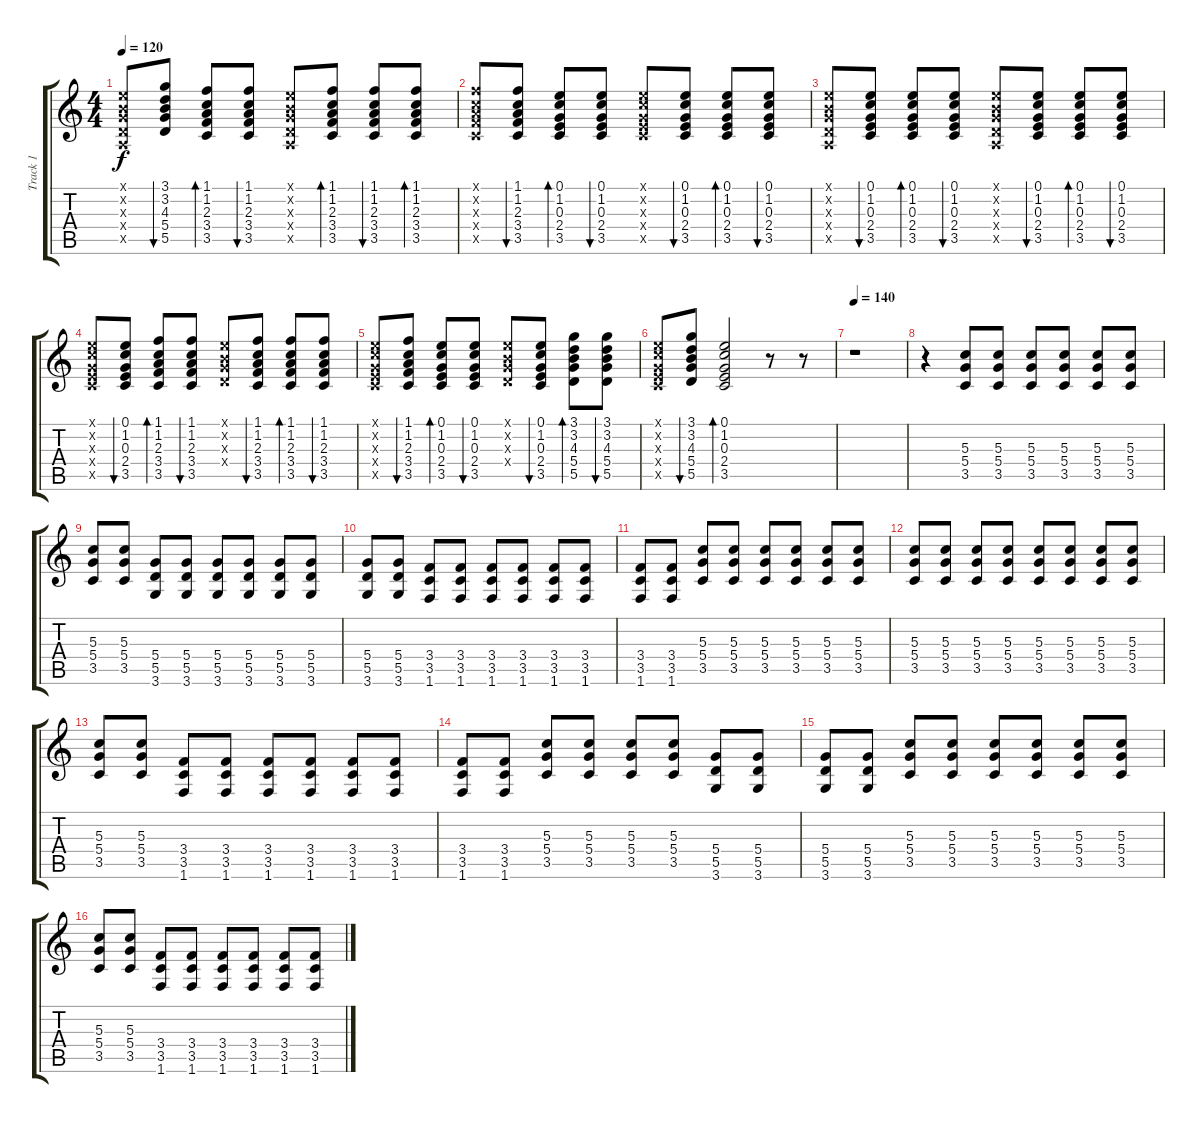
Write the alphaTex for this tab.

\track ("Track 1" "Track 1") {instrument acousticguitarnylon}
\staff {score tabs}
\tuning (E4 B3 G3 D3 A2 E2) {hide}
\ts (4 4)
\tempo 120
\clef g2
\ks c
(0.1{x} 0.2{x} 0.3{x} 0.4{x} 0.5{x}).8{dy f} (3.1 3.2 4.3 5.4 5.5).8{bu 60} (1.1 1.2 2.3 3.4 3.5).8{bd 60} (1.1 1.2 2.3 3.4 3.5).8{bu 60} (0.1{x} 0.2{x} 0.3{x} 0.4{x} 0.5{x}).8 (1.1 1.2 2.3 3.4 3.5).8{bd 60} (1.1 1.2 2.3 3.4 3.5).8{bu 60} (1.1 1.2 2.3 3.4 3.5).8{bd 60} |
(1.1{x} 1.2{x} 2.3{x} 3.4{x} 3.5{x}).8 (1.1 1.2 2.3 3.4 3.5).8{bu 60} (0.1 1.2 0.3 2.4 3.5).8{bd 60} (0.1 1.2 0.3 2.4 3.5).8{bu 60} (0.1{x} 1.2{x} 0.3{x} 2.4{x} 3.5{x}).8 (0.1 1.2 0.3 2.4 3.5).8{bu 60} (0.1 1.2 0.3 2.4 3.5).8{bd 60} (0.1 1.2 0.3 2.4 3.5).8{bu 60} |
(0.1{x} 0.2{x} 0.3{x} 0.4{x} 0.5{x}).8 (0.1 1.2 0.3 2.4 3.5).8{bu 60} (0.1 1.2 0.3 2.4 3.5).8{bd 60} (0.1 1.2 0.3 2.4 3.5).8{bu 60} (0.1{x} 0.2{x} 0.3{x} 0.4{x} 0.5{x}).8 (0.1 1.2 0.3 2.4 3.5).8{bu 60} (0.1 1.2 0.3 2.4 3.5).8{bd 60} (0.1 1.2 0.3 2.4 3.5).8{bu 60} |
(0.1{x} 1.2{x} 0.3{x} 2.4{x} 3.5{x}).8 (0.1 1.2 0.3 2.4 3.5).8{bu 60} (1.1 1.2 2.3 3.4 3.5).8{bd 60} (1.1 1.2 2.3 3.4 3.5).8{bu 60} (0.1{x} 0.2{x} 0.3{x} 0.4{x}).8 (1.1 1.2 2.3 3.4 3.5).8{bu 60} (1.1 1.2 2.3 3.4 3.5).8{bd 60} (1.1 1.2 2.3 3.4 3.5).8{bu 60} |
(0.1{x} 1.2{x} 0.3{x} 2.4{x} 3.5{x}).8 (1.1 1.2 2.3 3.4 3.5).8{bu 60} (0.1 1.2 0.3 2.4 3.5).8{bd 60} (0.1 1.2 0.3 2.4 3.5).8{bu 60} (0.1{x} 0.2{x} 0.3{x} 0.4{x}).8 (0.1 1.2 0.3 2.4 3.5).8{bu 60} (3.1 3.2 4.3 5.4 5.5).8{bd 60} (3.1 3.2 4.3 5.4 5.5).8{bu 60} |
(0.1{x} 1.2{x} 0.3{x} 2.4{x} 3.5{x}).8 (3.1 3.2 4.3 5.4 5.5).8{bu 60} (0.1 1.2 0.3 2.4 3.5).2{bd 60} r.8 r.8 |
\tempo 140
r.1 |
r.4{instrument distortionguitar} (5.3 5.4 3.5).8 (5.3 5.4 3.5).8 (5.3 5.4 3.5).8 (5.3 5.4 3.5).8 (5.3 5.4 3.5).8 (5.3 5.4 3.5).8 |
(5.3 5.4 3.5).8 (5.3 5.4 3.5).8 (5.4 5.5 3.6).8 (5.4 5.5 3.6).8 (5.4 5.5 3.6).8 (5.4 5.5 3.6).8 (5.4 5.5 3.6).8 (5.4 5.5 3.6).8 |
(5.4 5.5 3.6).8 (5.4 5.5 3.6).8 (3.4 3.5 1.6).8 (3.4 3.5 1.6).8 (3.4 3.5 1.6).8 (3.4 3.5 1.6).8 (3.4 3.5 1.6).8 (3.4 3.5 1.6).8 |
(3.4 3.5 1.6).8 (3.4 3.5 1.6).8 (5.3 5.4 3.5).8 (5.3 5.4 3.5).8 (5.3 5.4 3.5).8 (5.3 5.4 3.5).8 (5.3 5.4 3.5).8 (5.3 5.4 3.5).8 |
(5.3 5.4 3.5).8 (5.3 5.4 3.5).8 (5.3 5.4 3.5).8 (5.3 5.4 3.5).8 (5.3 5.4 3.5).8 (5.3 5.4 3.5).8 (5.3 5.4 3.5).8 (5.3 5.4 3.5).8 |
(5.3 5.4 3.5).8 (5.3 5.4 3.5).8 (3.4 3.5 1.6).8 (3.4 3.5 1.6).8 (3.4 3.5 1.6).8 (3.4 3.5 1.6).8 (3.4 3.5 1.6).8 (3.4 3.5 1.6).8 |
(3.4 3.5 1.6).8 (3.4 3.5 1.6).8 (5.3 5.4 3.5).8 (5.3 5.4 3.5).8 (5.3 5.4 3.5).8 (5.3 5.4 3.5).8 (5.4 5.5 3.6).8 (5.4 5.5 3.6).8 |
(5.4 5.5 3.6).8 (5.4 5.5 3.6).8 (5.3 5.4 3.5).8 (5.3 5.4 3.5).8 (5.3 5.4 3.5).8 (5.3 5.4 3.5).8 (5.3 5.4 3.5).8 (5.3 5.4 3.5).8 |
(5.3 5.4 3.5).8 (5.3 5.4 3.5).8 (3.4 3.5 1.6).8 (3.4 3.5 1.6).8 (3.4 3.5 1.6).8 (3.4 3.5 1.6).8 (3.4 3.5 1.6).8 (3.4 3.5 1.6).8
